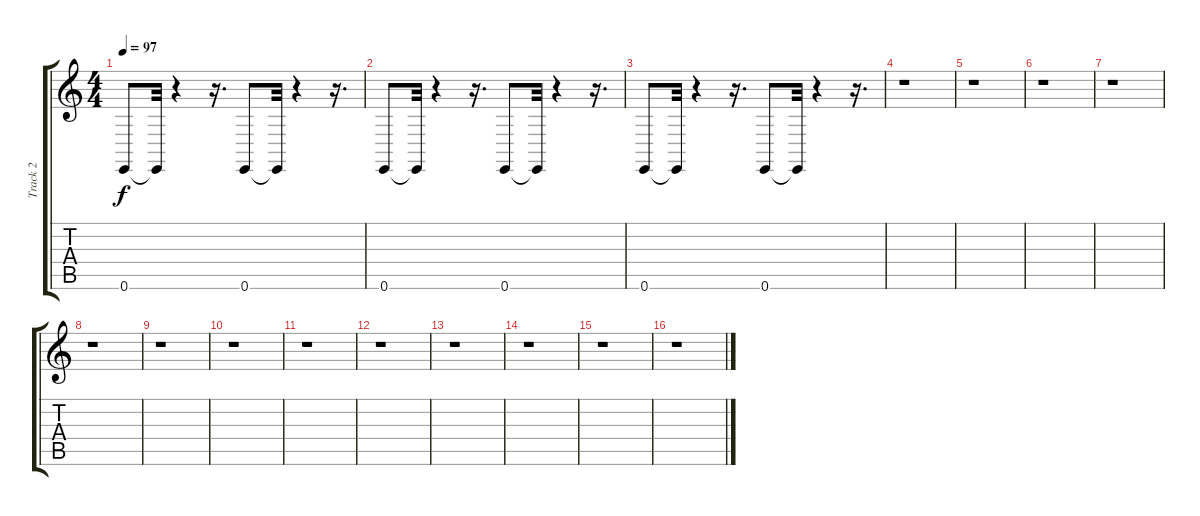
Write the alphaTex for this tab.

\track ("Track 2" "Track 2") {instrument pad3polysynth}
\staff {score tabs}
\tuning (E4 B3 G3 D3 A2 E2) {hide}
\ts (4 4)
\tempo 97
\clef g2
\ks c
0.6.8{dy f} 0.6{t}.32 r.4 r.16{d} 0.6.8 0.6{t}.32 r.4 r.16{d} |
0.6.8 0.6{t}.32 r.4 r.16{d} 0.6.8 0.6{t}.32 r.4 r.16{d} |
0.6.8 0.6{t}.32 r.4 r.16{d} 0.6.8 0.6{t}.32 r.4 r.16{d} |
r.1 |
r.1 |
r.1 |
r.1 |
r.1 |
r.1 |
r.1 |
r.1 |
r.1 |
r.1 |
r.1 |
r.1 |
r.1
